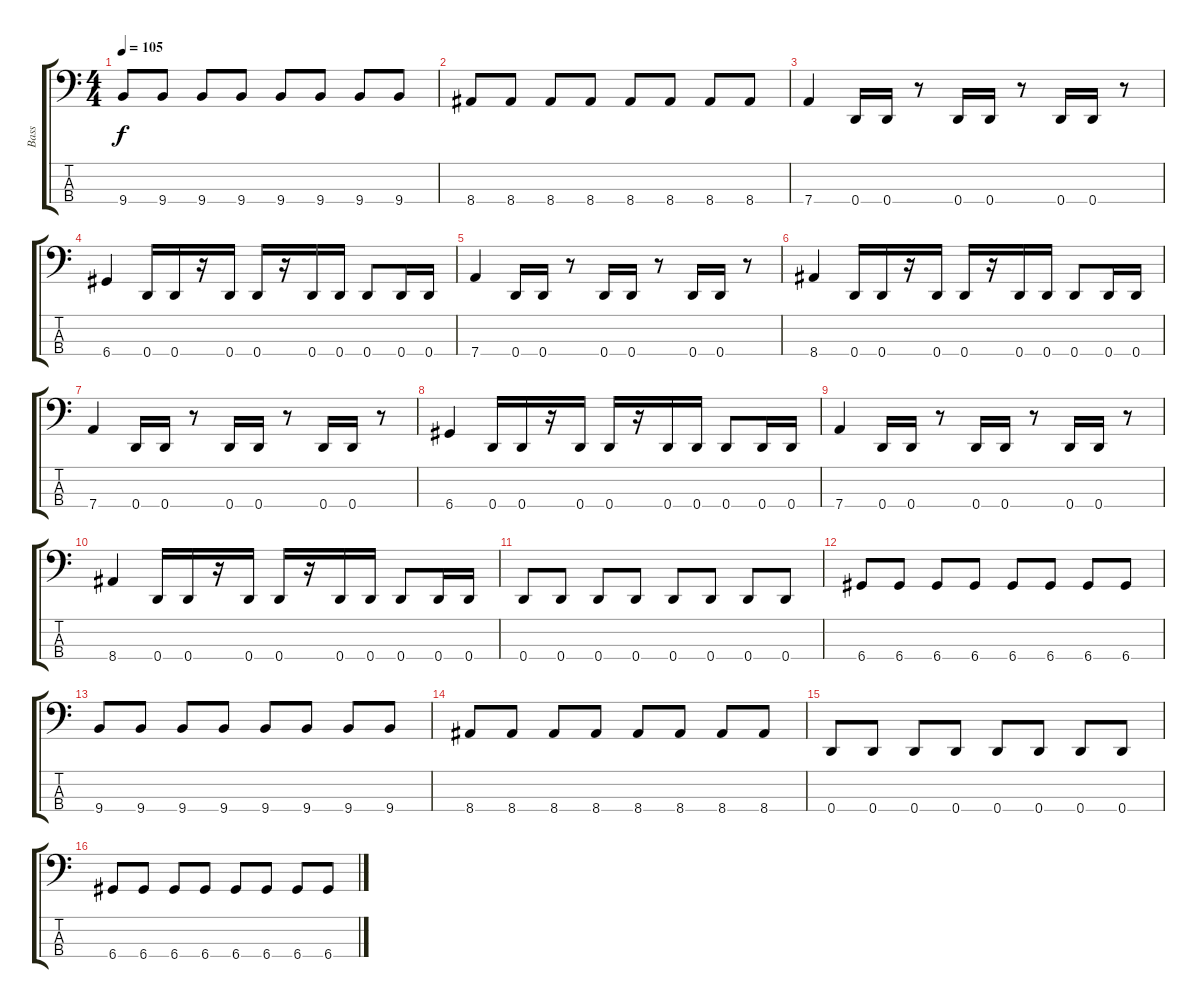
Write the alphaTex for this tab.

\track ("Bass" "Bass") {instrument electricbasspick}
\staff {score tabs}
\tuning (F2 C2 G1 D1) {hide}
\ts (4 4)
\tempo 105
\clef f4
\ks c
9.4.8{dy f} 9.4.8 9.4.8 9.4.8 9.4.8 9.4.8 9.4.8 9.4.8 |
8.4.8 8.4.8 8.4.8 8.4.8 8.4.8 8.4.8 8.4.8 8.4.8 |
7.4.4 0.4.16 0.4.16 r.8 0.4.16 0.4.16 r.8 0.4.16 0.4.16 r.8 |
6.4.4 0.4.16 0.4.16 r.16 0.4.16 0.4.16 r.16 0.4.16 0.4.16 0.4.8 0.4.16 0.4.16 |
7.4.4 0.4.16 0.4.16 r.8 0.4.16 0.4.16 r.8 0.4.16 0.4.16 r.8 |
8.4.4 0.4.16 0.4.16 r.16 0.4.16 0.4.16 r.16 0.4.16 0.4.16 0.4.8 0.4.16 0.4.16 |
7.4.4 0.4.16 0.4.16 r.8 0.4.16 0.4.16 r.8 0.4.16 0.4.16 r.8 |
6.4.4 0.4.16 0.4.16 r.16 0.4.16 0.4.16 r.16 0.4.16 0.4.16 0.4.8 0.4.16 0.4.16 |
7.4.4 0.4.16 0.4.16 r.8 0.4.16 0.4.16 r.8 0.4.16 0.4.16 r.8 |
8.4.4 0.4.16 0.4.16 r.16 0.4.16 0.4.16 r.16 0.4.16 0.4.16 0.4.8 0.4.16 0.4.16 |
0.4.8 0.4.8 0.4.8 0.4.8 0.4.8 0.4.8 0.4.8 0.4.8 |
6.4.8 6.4.8 6.4.8 6.4.8 6.4.8 6.4.8 6.4.8 6.4.8 |
9.4.8 9.4.8 9.4.8 9.4.8 9.4.8 9.4.8 9.4.8 9.4.8 |
8.4.8 8.4.8 8.4.8 8.4.8 8.4.8 8.4.8 8.4.8 8.4.8 |
0.4.8 0.4.8 0.4.8 0.4.8 0.4.8 0.4.8 0.4.8 0.4.8 |
6.4.8 6.4.8 6.4.8 6.4.8 6.4.8 6.4.8 6.4.8 6.4.8
